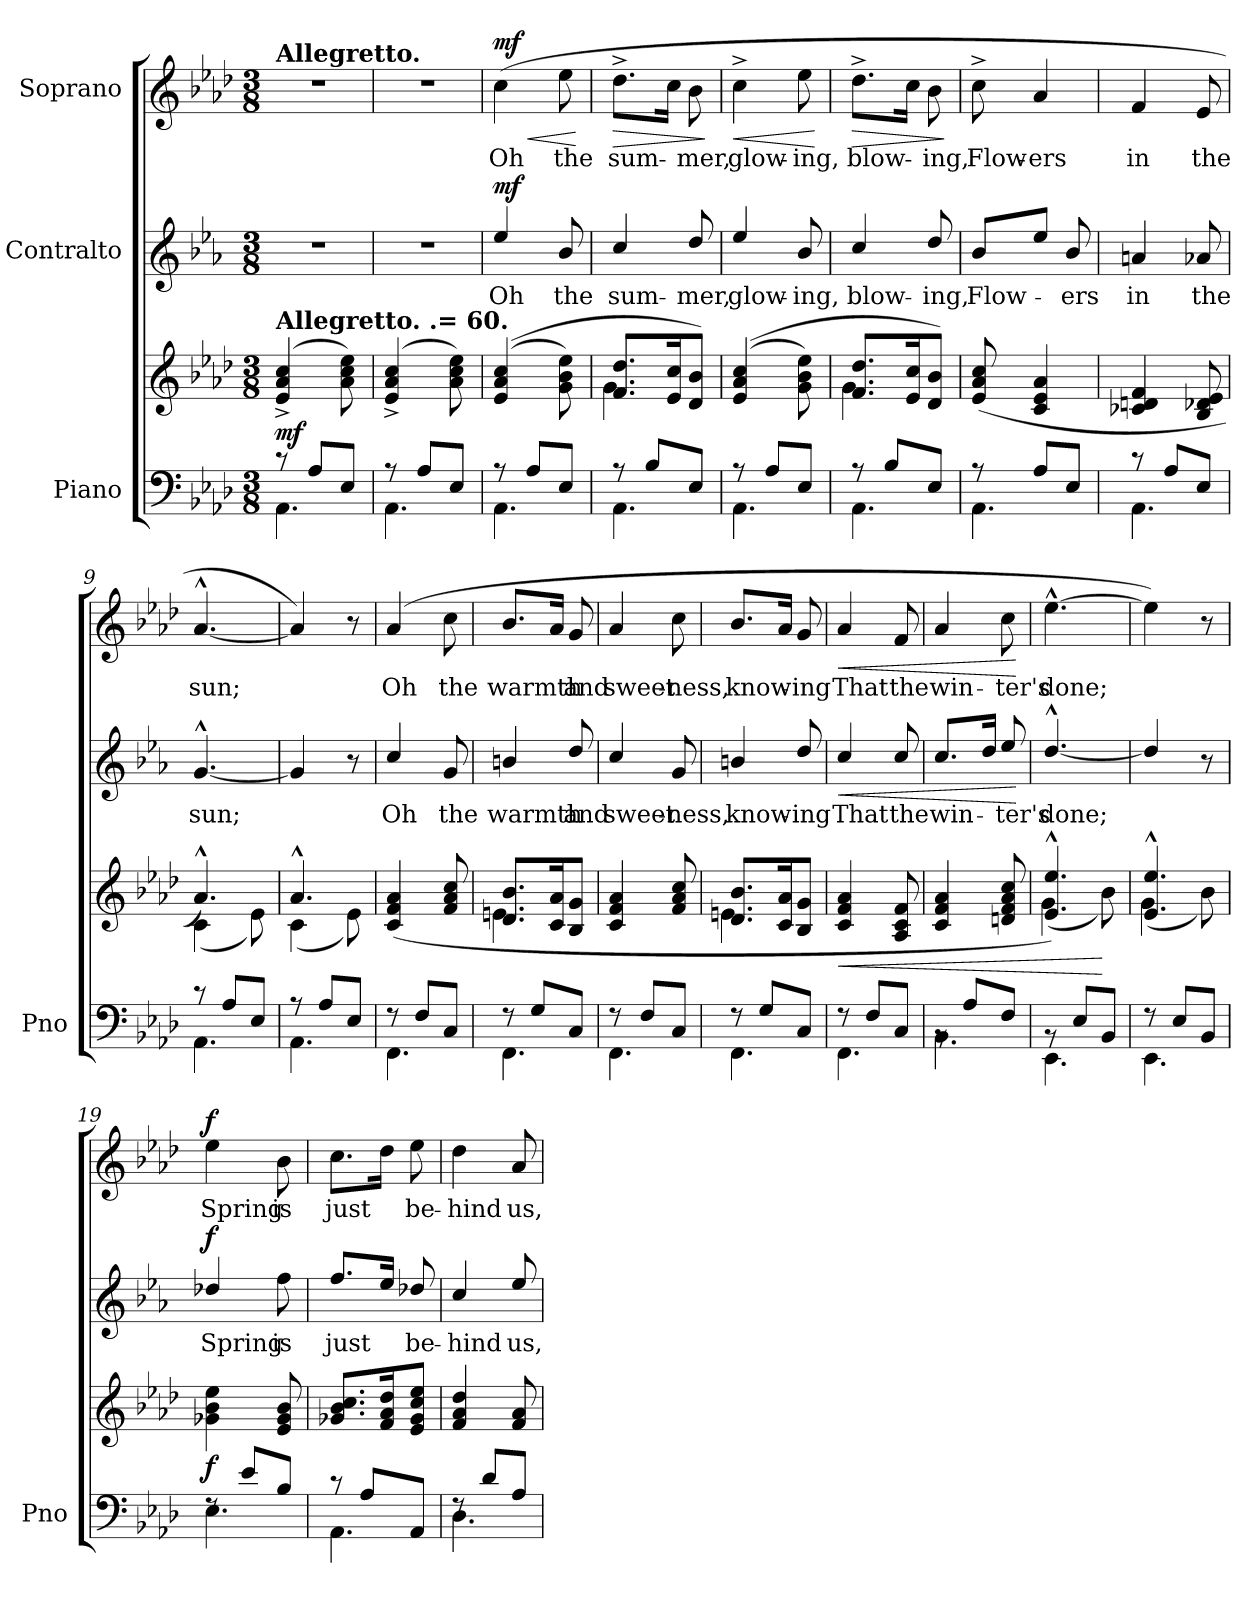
**kern	**kern	**dynam	**kern	**text	**dynam	**kern	**text	**dynam
*part3	*part3	*part3	*part2	*part2	*part2	*part1	*part1	*part1
*staff4	*staff3	*staff3/4	*staff2	*staff2	*staff2	*staff1	*staff1	*staff1
*I"Piano	*	*	*I"Contralto	*	*	*I"Soprano	*	*
*I'Pno	*	*	*	*	*	*	*	*
*clefF4	*clefG2	*	*clefG2	*	*	*clefG2	*	*
*	*	*	*ITrd4c7	*	*	*	*	*
*k[b-e-a-d-]	*k[b-e-a-d-]	*	*k[b-e-a-d-]	*	*	*k[b-e-a-d-]	*	*
*M3/8	*M3/8	*	*M3/8	*	*	*M3/8	*	*
*MM90	*MM90	*	*MM90	*	*	*MM90	*	*
=1	=1	=1	=1	=1	=1	=1	=1	=1
*^	*	*	*	*	*	*	*	*
!	!	!	!	!	!	!	!LO:TX:a:B:t=Allegretto.	!	!
!	!	!LO:TX:a:B:t=Allegretto.    .= 60.	!	!	!	!	!	!	!
!	!	!	!LO:DY:b	!	!	!	!	!	!
8r	4.AA-\	(>4e-/^ 4a-/^ 4cc/^	mf	4.r	.	.	4.r	.	.
8A-/L	.	.	.	.	.	.	.	.	.
8E-/J	.	8a-\ 8cc\ 8ee-\)	.	.	.	.	.	.	.
=2	=2	=2	=2	=2	=2	=2	=2	=2	=2
8r	4.AA-\	(>4e-/^ 4a-/^ 4cc/^	.	4.r	.	.	4.r	.	.
8A-/L	.	.	.	.	.	.	.	.	.
8E-/J	.	8a-\ 8cc\ 8ee-\)	.	.	.	.	.	.	.
=3	=3	=3	=3	=3	=3	=3	=3	=3	=3
!	!	!	!	!	!LO:LY:b	!LO:DY:a	!	!LO:LY:b	!LO:HP:b
!	!	!	!	!	!	!	!	!	!LO:DY:n=1:a
8r	4.AA-\	(>(>4e-/ 4a-/ 4cc/	.	4a-/	Oh	mf	(>4cc\	Oh	< mf
8A-/L	.	.	.	.	.	.	.	.	.
!	!	!	!	!	!LO:LY:b	!	!	!LO:LY:b	!
8E-/J	.	8g\ 8b-\ 8ee-\)	.	8e-/	the	.	8ee-\	the	.
*v	*v	*	*	*	*	*	*	*	*
.	.	.	.	.	.	.	.	[
=4	=4	=4	=4	=4	=4	=4	=4	=4
*^	*^	*	*	*	*	*	*	*
!	!	!	!	!	!	!LO:LY:b	!	!	!LO:LY:b	!LO:HP:b
8r	4.AA-\	8.f/ 8.dd-/L	4.g\	.	4f/	sum-	.	8.dd-^\L	sum-	>
8B-/L	.	.	.	.	.	.	.	.	.	.
.	.	16e-/ 16cc/K	.	.	.	.	.	16cc\Jk	.	.
!	!	!	!	!	!	!LO:LY:b	!	!	!LO:LY:b	!
8E-/J	.	8d-/ 8b-/J)	.	.	8g/	-mer,	.	8b-\	-mer,	.
*v	*v	*	*	*	*	*	*	*	*	*
*	*v	*v	*	*	*	*	*	*	*
.	.	.	.	.	.	.	.	]
=5	=5	=5	=5	=5	=5	=5	=5	=5
*^	*	*	*	*	*	*	*	*
!	!	!	!	!	!LO:LY:b	!	!	!LO:LY:b	!LO:HP:b
8r	4.AA-\	(>(>4e-/ 4a-/ 4cc/	.	4a-/	glow-	.	4cc^\	glow-	<
8A-/L	.	.	.	.	.	.	.	.	.
!	!	!	!	!	!LO:LY:b	!	!	!LO:LY:b	!
8E-/J	.	8g\ 8b-\ 8ee-\)	.	8e-/	-ing,	.	8ee-\	-ing,	.
*v	*v	*	*	*	*	*	*	*	*
.	.	.	.	.	.	.	.	[
=6	=6	=6	=6	=6	=6	=6	=6	=6
*^	*^	*	*	*	*	*	*	*
!	!	!	!	!	!	!LO:LY:b	!	!	!LO:LY:b	!LO:HP:b
8r	4.AA-\	8.f/ 8.dd-/L	4.g\	.	4f/	blow-	.	8.dd-^\L	blow-	>
8B-/L	.	.	.	.	.	.	.	.	.	.
.	.	16e-/ 16cc/K	.	.	.	.	.	16cc\Jk	.	.
!	!	!	!	!	!	!LO:LY:b	!	!	!LO:LY:b	!
8E-/J	.	8d-/ 8b-/J)	.	.	8g/	-ing,	.	8b-\	-ing,	.
*v	*v	*	*	*	*	*	*	*	*	*
*	*v	*v	*	*	*	*	*	*	*
.	.	.	.	.	.	.	.	]
=7	=7	=7	=7	=7	=7	=7	=7	=7
*^	*	*	*	*	*	*	*	*
!	!	!	!	!	!LO:LY:b	!	!	!LO:LY:b	!
8r	4.AA-\	(>8e-/ 8a-/ 8cc/	.	8e-/L	Flow-	.	8cc^\	Flow-	.
!	!	!	!	!	!	!	!	!LO:LY:b	!
8A-/L	.	4c/ 4e-/ 4a-/	.	8a-/J	.	.	4a-/	-ers	.
!	!	!	!	!	!LO:LY:b	!	!	!	!
8E-/J	.	.	.	8e-/	-ers	.	.	.	.
!!LO:LB:g=z
=8	=8	=8	=8	=8	=8	=8	=8	=8	=8
!	!	!	!	!	!LO:LY:b	!	!	!LO:LY:b	!
8r	4.AA-\	4c-X/ 4dn/ 4f/	.	4dn/	in	.	4f/	in	.
8A-/L	.	.	.	.	.	.	.	.	.
!	!	!	!	!	!LO:LY:b	!	!	!LO:LY:b	!
8E-/J	.	8B-/ 8d-X/ 8e-/	.	8d-X/	the	.	8e-/	the	.
=9	=9	=9	=9	=9	=9	=9	=9	=9	=9
*	*	*^	*	*	*	*	*	*	*
!	!	!	!	!	!	!LO:LY:b	!	!	!LO:LY:b	!
8r	4.AA-\	4.a-^^/)	(<4c\	.	[4.c^^/	sun;	.	[4.a-^^/	sun;	.
8A-/L	.	.	.	.	.	.	.	.	.	.
8E-/J	.	.	8e-\)	.	.	.	.	.	.	.
=10	=10	=10	=10	=10	=10	=10	=10	=10	=10	=10
8r	4.AA-\	4.a-^^/	(<4c\	.	4c/]	.	.	4a-/])	.	.
8A-/L	.	.	.	.	.	.	.	.	.	.
8E-/J	.	.	8e-\)	.	8r	.	.	8r	.	.
=11	=11	=11	=11	=11	=11	=11	=11	=11	=11	=11
!	!	!	!	!	!	!LO:LY:b	!	!	!LO:LY:b	!
*	*	*v	*v	*	*	*	*	*	*	*
8r	4.FF\	(>4c/ 4f/ 4a-/	.	4f/	Oh	.	(>4a-/	Oh	.
8F/L	.	.	.	.	.	.	.	.	.
!	!	!	!	!	!LO:LY:b	!	!	!LO:LY:b	!
8C/J	.	8f/ 8a-/ 8cc/	.	8c/	the	.	8cc\	the	.
=12	=12	=12	=12	=12	=12	=12	=12	=12	=12
*	*	*^	*	*	*	*	*	*	*
!	!	!	!	!	!	!LO:LY:b	!	!	!LO:LY:b	!
8r	4.FF\	8.d-/ 8.b-/L	4.en\	.	4en/	warmth	.	8.b-/L	warmth	.
8G/L	.	.	.	.	.	.	.	.	.	.
.	.	16c/ 16a-/K	.	.	.	.	.	16a-/Jk	.	.
!	!	!	!	!	!	!LO:LY:b	!	!	!LO:LY:b	!
8C/J	.	8B-/ 8g/J	.	.	8g/	and	.	8g/	and	.
*	*	*v	*v	*	*	*	*	*	*	*
=13	=13	=13	=13	=13	=13	=13	=13	=13	=13
!	!	!	!	!	!LO:LY:b	!	!	!LO:LY:b	!
8r	4.FF\	4c/ 4f/ 4a-/	.	4f/	sweet-	.	4a-/	sweet-	.
8F/L	.	.	.	.	.	.	.	.	.
!	!	!	!	!	!LO:LY:b	!	!	!LO:LY:b	!
8C/J	.	8f/ 8a-/ 8cc/	.	8c/	-ness,	.	8cc\	-ness,	.
=14	=14	=14	=14	=14	=14	=14	=14	=14	=14
*	*	*^	*	*	*	*	*	*	*
!	!	!	!	!	!	!LO:LY:b	!	!	!LO:LY:b	!
8r	4.FF\	8.d-/ 8.b-/L	4.en\	.	4en/	know-	.	8.b-/L	know-	.
8G/L	.	.	.	.	.	.	.	.	.	.
.	.	16c/ 16a-/K	.	.	.	.	.	16a-/Jk	.	.
!	!	!	!	!	!	!LO:LY:b	!	!	!LO:LY:b	!
8C/J	.	8B-/ 8g/J	.	.	8g/	-ing	.	8g/	-ing	.
*	*	*v	*v	*	*	*	*	*	*	*
=15	=15	=15	=15	=15	=15	=15	=15	=15	=15
!	!	!	!LO:HP:b	!	!LO:LY:b	!LO:HP:b	!	!LO:LY:b	!LO:HP:b
8r	4.FF\	4c/ 4f/ 4a-/	<	4f/	That	<	4a-/	That	<
8F/L	.	.	.	.	.	.	.	.	.
!	!	!	!	!	!LO:LY:b	!	!	!LO:LY:b	!
8C/J	.	8A-/ 8c/ 8f/	.	8f/	the	.	8f/	the	.
!!LO:LB:g=z
=16	=16	=16	=16	=16	=16	=16	=16	=16	=16
!	!	!	!	!	!LO:LY:b	!	!	!LO:LY:b	!
8rBB	4.BB-\	4c/ 4f/ 4a-/	.	8.f/L	win-	.	4a-/	win-	.
8A-/L	.	.	.	.	.	.	.	.	.
.	.	.	.	16g/Jk	.	.	.	.	.
!	!	!	!	!	!LO:LY:b	!	!	!LO:LY:b	!
8F/J	.	8dn/ 8f/ 8a-/ 8cc/	.	8a-/	-ter's	.	8cc\	-ter's	.
*v	*v	*	*	*	*	*	*	*	*
.	.	.	.	.	[	.	.	[
=17	=17	=17	=17	=17	=17	=17	=17	=17
*^	*^	*	*	*	*	*	*	*
!	!	!	!	!	!	!LO:LY:b	!	!	!LO:LY:b	!
8rBB	4.EE-\	4.e-/^^ 4.ee-/^^)	(<4g\	.	[4.g^^/	done;	.	[4.ee-^^\	done;	.
8E-/L	.	.	.	.	.	.	.	.	.	.
8BB-/J	.	.	8b-\)	[	.	.	.	.	.	.
=18	=18	=18	=18	=18	=18	=18	=18	=18	=18	=18
8r	4.EE-\	4.e-/^^ 4.ee-/^^	(<4g\	.	4g/]	.	.	4ee-\])	.	.
8E-/L	.	.	.	.	.	.	.	.	.	.
8BB-/J	.	.	8b-\)	.	8r	.	.	8r	.	.
=19	=19	=19	=19	=19	=19	=19	=19	=19	=19	=19
!	!	!	!	!LO:DY:b	!	!LO:LY:b	!LO:DY:a	!	!LO:LY:b	!LO:DY:a
*	*	*v	*v	*	*	*	*	*	*	*
8rF	4.E-\	4g-X\ 4b-\ 4ee-\	f	4g-X/	Spring	f	4ee-\	Spring	f
8e-/L	.	.	.	.	.	.	.	.	.
!	!	!	!	!	!LO:LY:b	!	!	!LO:LY:b	!
8B-/J	.	8e-/ 8g-/ 8b-/	.	8b-\	is	.	8b-\	is	.
=20	=20	=20	=20	=20	=20	=20	=20	=20	=20
!	!	!	!	!	!LO:LY:b	!	!	!LO:LY:b	!
8r	4.AA-\	8.g-X/ 8.b-/ 8.cc/L	.	8.b-/L	just	.	8.cc\L	just	.
8A-/L	.	.	.	.	.	.	.	.	.
.	.	16f/ 16a-/ 16dd-/K	.	16a-/Jk	.	.	16dd-\Jk	.	.
!	!	!	!	!	!LO:LY:b	!	!	!LO:LY:b	!
8AA-/J	.	8e-/ 8g-/ 8cc/ 8ee-/J	.	8g-X/	be-	.	8ee-\	be-	.
=21	=21	=21	=21	=21	=21	=21	=21	=21	=21
!	!	!	!	!	!LO:LY:b	!	!	!LO:LY:b	!
8rF	4.D-\	4f/ 4a-/ 4dd-/	.	4f/	-hind	.	4dd-\	-hind	.
8d-/L	.	.	.	.	.	.	.	.	.
!	!	!	!	!	!LO:LY:b	!	!	!LO:LY:b	!
8A-/J	.	8f/ 8a-/	.	8a-/	us,	.	8a-/	us,	.
*v	*v	*	*	*	*	*	*	*	*
=	=	=	=	=	=	=	=	=
*-	*-	*-	*-	*-	*-	*-	*-	*-
